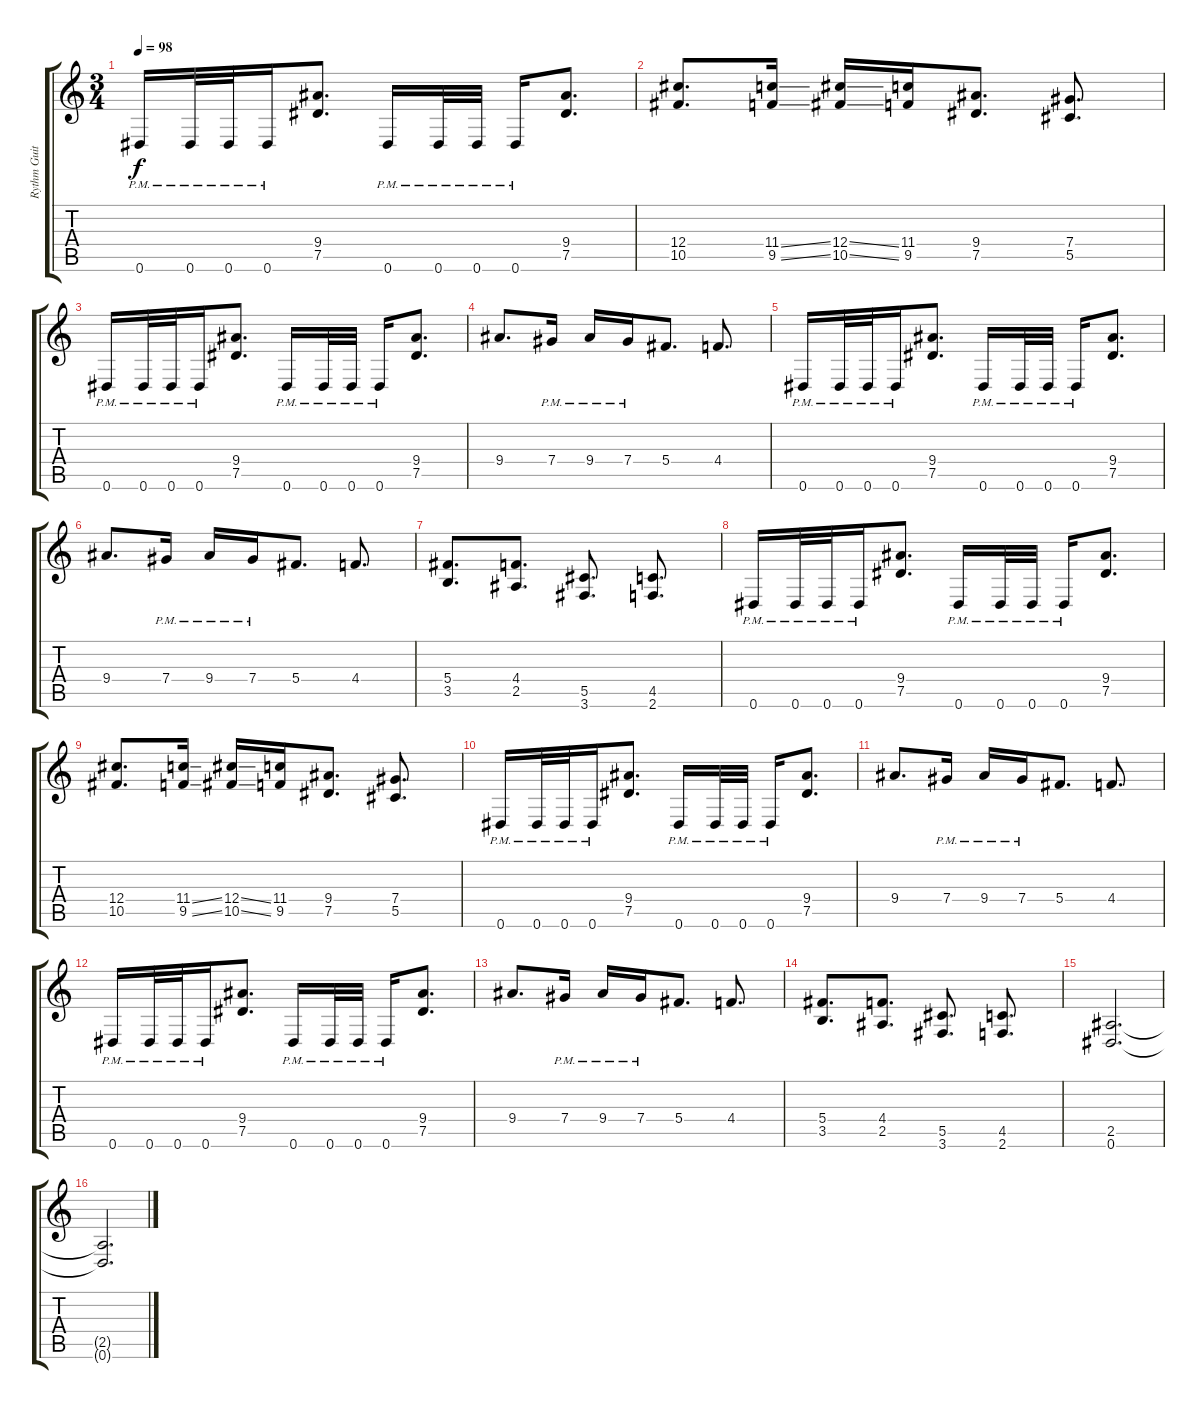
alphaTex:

\track ("Rythm Guitar 2" "Rythm Guit") {instrument distortionguitar}
\staff {score tabs}
\tuning (Eb4 Bb3 Gb3 Db3 Ab2 Eb2) {hide}
\ts (3 4)
\tempo 98
\clef g2
\ks c
0.6{pm}.16{dy f} 0.6{pm}.32 0.6{pm}.32 0.6{pm}.16 (9.4 7.5).8{d} 0.6{pm}.16 0.6{pm}.32 0.6{pm}.32 0.6{pm}.16 (9.4 7.5).8{d} |
(12.4 10.5).8{d} (11.4{ss} 9.5{ss}).16 (12.4{ss} 10.5{ss}).16 (11.4 9.5).16 (9.4 7.5).8{d} (7.4 5.5).8{d} |
0.6{pm}.16 0.6{pm}.32 0.6{pm}.32 0.6{pm}.16 (9.4 7.5).8{d} 0.6{pm}.16 0.6{pm}.32 0.6{pm}.32 0.6{pm}.16 (9.4 7.5).8{d} |
9.4.8{d} 7.4{pm}.16 9.4{pm}.16 7.4{pm}.16 5.4.8{d} 4.4.8{d} |
0.6{pm}.16 0.6{pm}.32 0.6{pm}.32 0.6{pm}.16 (9.4 7.5).8{d} 0.6{pm}.16 0.6{pm}.32 0.6{pm}.32 0.6{pm}.16 (9.4 7.5).8{d} |
9.4.8{d} 7.4{pm}.16 9.4{pm}.16 7.4{pm}.16 5.4.8{d} 4.4.8{d} |
(5.4 3.5).8{d} (4.4 2.5).8{d} (5.5 3.6).8{d} (4.5 2.6).8{d} |
0.6{pm}.16 0.6{pm}.32 0.6{pm}.32 0.6{pm}.16 (9.4 7.5).8{d} 0.6{pm}.16 0.6{pm}.32 0.6{pm}.32 0.6{pm}.16 (9.4 7.5).8{d} |
(12.4 10.5).8{d} (11.4{ss} 9.5{ss}).16 (12.4{ss} 10.5{ss}).16 (11.4 9.5).16 (9.4 7.5).8{d} (7.4 5.5).8{d} |
0.6{pm}.16 0.6{pm}.32 0.6{pm}.32 0.6{pm}.16 (9.4 7.5).8{d} 0.6{pm}.16 0.6{pm}.32 0.6{pm}.32 0.6{pm}.16 (9.4 7.5).8{d} |
9.4.8{d} 7.4{pm}.16 9.4{pm}.16 7.4{pm}.16 5.4.8{d} 4.4.8{d} |
0.6{pm}.16 0.6{pm}.32 0.6{pm}.32 0.6{pm}.16 (9.4 7.5).8{d} 0.6{pm}.16 0.6{pm}.32 0.6{pm}.32 0.6{pm}.16 (9.4 7.5).8{d} |
9.4.8{d} 7.4{pm}.16 9.4{pm}.16 7.4{pm}.16 5.4.8{d} 4.4.8{d} |
(5.4 3.5).8{d} (4.4 2.5).8{d} (5.5 3.6).8{d} (4.5 2.6).8{d} |
(2.5 0.6).2{d} |
(2.5{t} 0.6{t}).2{d}
